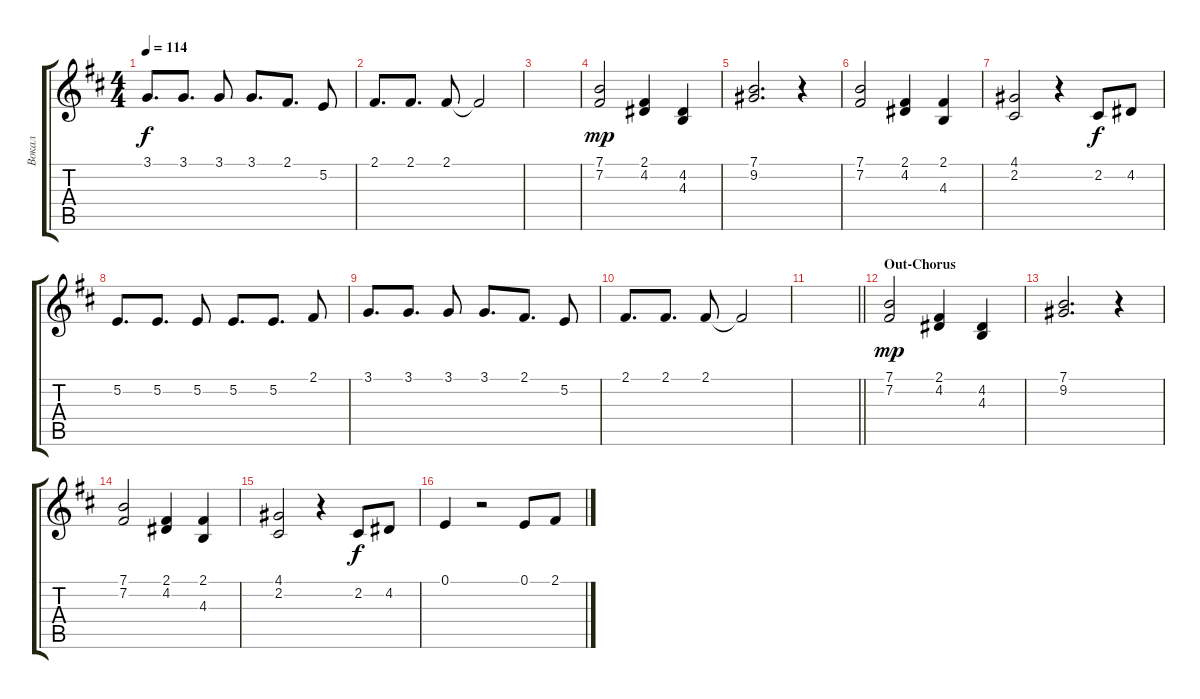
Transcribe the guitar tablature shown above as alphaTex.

\track ("Вокал" "Вокал") {instrument trumpet}
\staff {score tabs}
\tuning (E4 B3 G3 D3 A2 E2) {hide}
\ts (4 4)
\tempo 114
\clef g2
\ks bminor
3.1.8{d dy f} 3.1.8{d} 3.1.8 3.1.8{d} 2.1.8{d} 5.2.8 |
2.1.8{d} 2.1.8{d} 2.1.8 2.1{t}.2 |
|
(7.1 7.2).2{dy mp} (2.1 4.2).4 (4.2 4.3).4 |
(7.1 9.2).2{d} r.4 |
(7.1 7.2).2 (2.1 4.2).4 (2.1 4.3).4 |
(4.1 2.2).2 r.4 2.2.8{dy f} 4.2.8 |
5.2.8{d} 5.2.8{d} 5.2.8 5.2.8{d} 5.2.8{d} 2.1.8 |
3.1.8{d} 3.1.8{d} 3.1.8 3.1.8{d} 2.1.8{d} 5.2.8 |
2.1.8{d} 2.1.8{d} 2.1.8 2.1{t}.2 |
\barLineRight lightlight
|
\section ("" "Out-Chorus")
(7.1 7.2).2{dy mp} (2.1 4.2).4 (4.2 4.3).4 |
(7.1 9.2).2{d} r.4 |
(7.1 7.2).2 (2.1 4.2).4 (2.1 4.3).4 |
(4.1 2.2).2 r.4 2.2.8{dy f} 4.2.8 |
0.1.4 r.2 0.1.8 2.1.8
